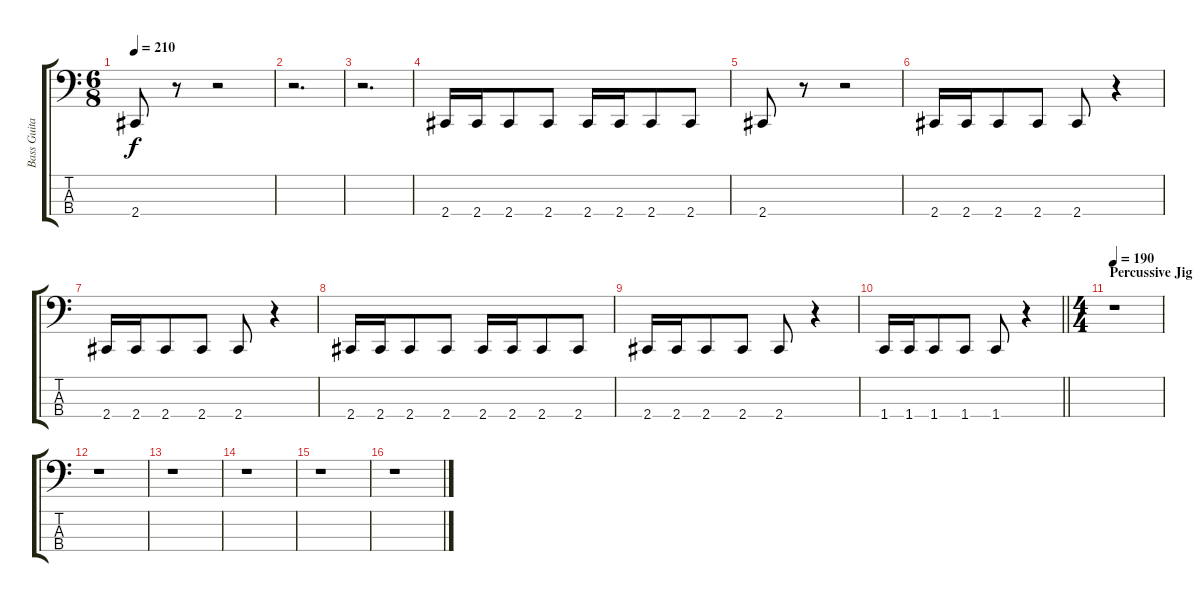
\track ("Bass Guitar" "Bass Guita") {instrument electricbasspick}
\staff {score tabs}
\tuning (E2 B1 Gb1 B0) {hide}
\ts (6 8)
\tempo 210
\clef f4
\ks c
2.4.8{dy f} r.8 r.2 |
r.2{d} |
r.2{d} |
2.4.16 2.4.16 2.4.8 2.4.8 2.4.16 2.4.16 2.4.8 2.4.8 |
2.4.8 r.8 r.2 |
2.4.16 2.4.16 2.4.8 2.4.8 2.4.8 r.4 |
2.4.16 2.4.16 2.4.8 2.4.8 2.4.8 r.4 |
2.4.16 2.4.16 2.4.8 2.4.8 2.4.16 2.4.16 2.4.8 2.4.8 |
2.4.16 2.4.16 2.4.8 2.4.8 2.4.8 r.4 |
\barLineRight lightlight
1.4.16 1.4.16 1.4.8 1.4.8 1.4.8 r.4 |
\ts (4 4)
\section ("" "Percussive Jig")
\tempo 190
r.1 |
r.1 |
r.1 |
r.1 |
r.1 |
r.1
